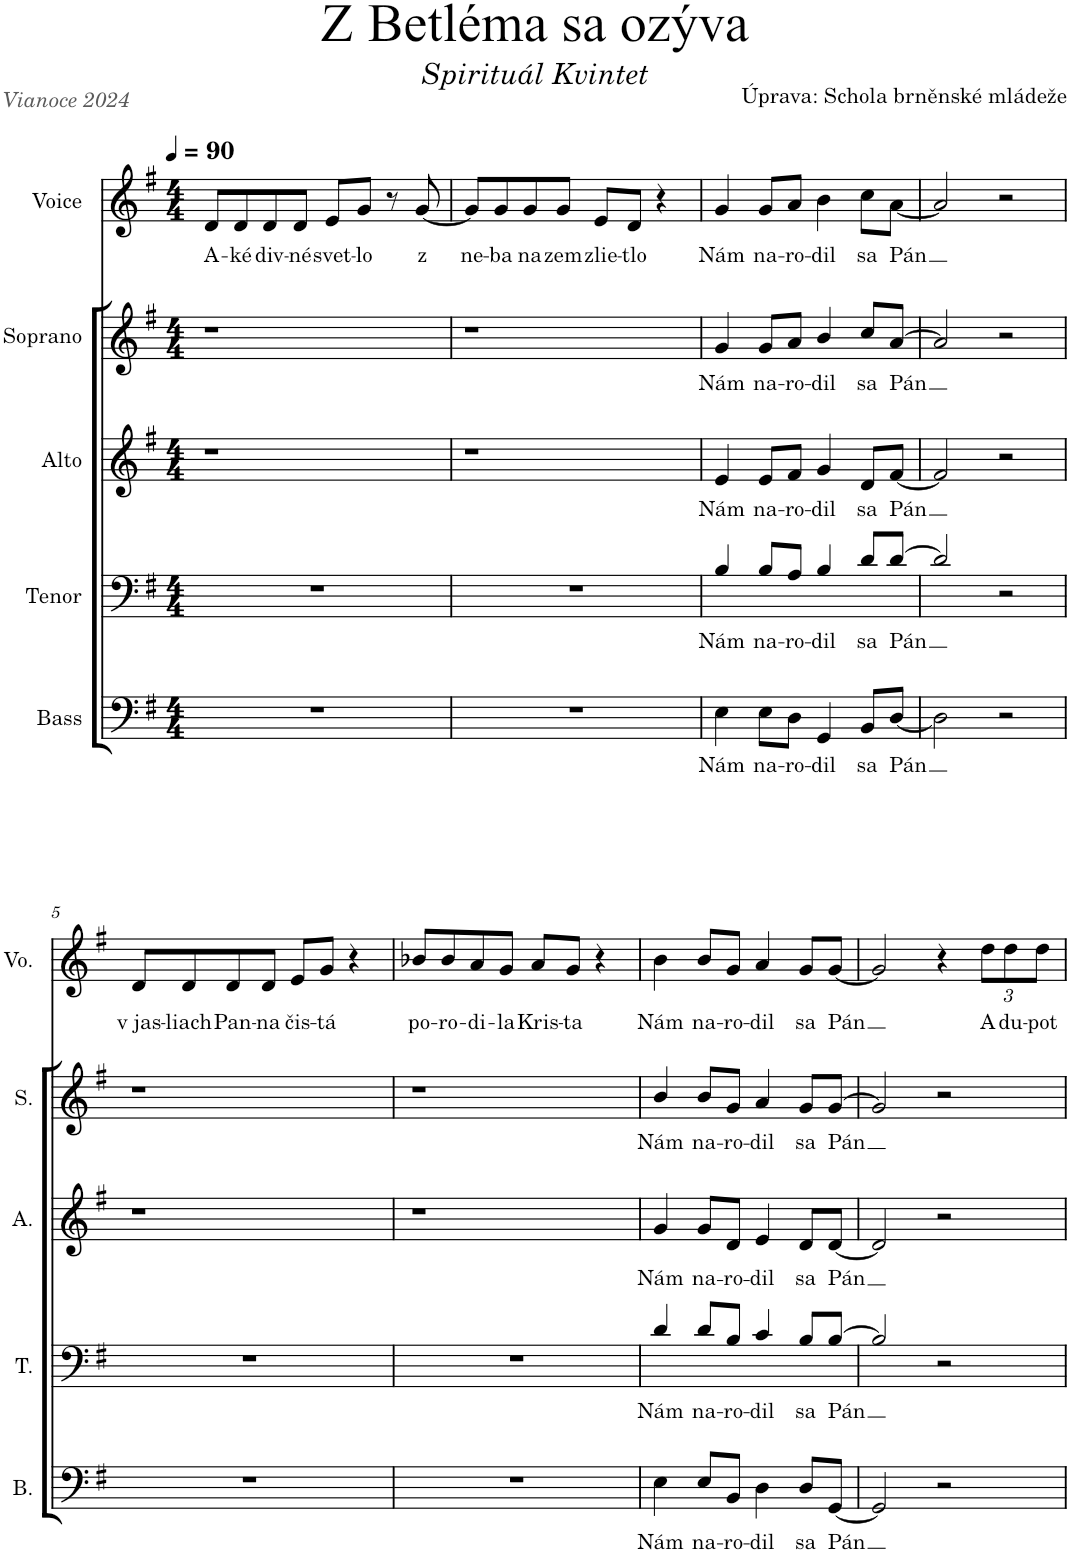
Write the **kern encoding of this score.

**kern	**text	**kern	**text	**kern	**text	**kern	**text	**kern	**text
*part5	*part5	*part4	*part4	*part3	*part3	*part2	*part2	*part1	*part1
*staff5	*staff5	*staff4	*staff4	*staff3	*staff3	*staff2	*staff2	*staff1	*staff1
*I"Bass	*	*I"Tenor	*	*I"Alto	*	*I"Soprano	*	*I"Voice	*
*I'B.	*	*I'T.	*	*I'A.	*	*I'S.	*	*I'Vo.	*
*clefF4	*	*clefF4	*	*clefG2	*	*clefG2	*	*clefG2	*
*k[f#]	*	*k[f#]	*	*k[f#]	*	*k[f#]	*	*k[f#]	*
*M4/4	*	*M4/4	*	*M4/4	*	*M4/4	*	*M4/4	*
*MM90	*	*MM90	*	*MM90	*	*MM90	*	*MM90	*
=1	=1	=1	=1	=1	=1	=1	=1	=1	=1
!	!	!	!	!	!	!	!	!	!LO:LY:b
1r	.	1r	.	1r	.	1r	.	8d/L	A-
!	!	!	!	!	!	!	!	!	!LO:LY:b
.	.	.	.	.	.	.	.	8d/	-ké
!	!	!	!	!	!	!	!	!	!LO:LY:b
.	.	.	.	.	.	.	.	8d/	div-
!	!	!	!	!	!	!	!	!	!LO:LY:b
.	.	.	.	.	.	.	.	8d/J	-né
!	!	!	!	!	!	!	!	!	!LO:LY:b
.	.	.	.	.	.	.	.	8e/L	svet-
!	!	!	!	!	!	!	!	!	!LO:LY:b
.	.	.	.	.	.	.	.	8g/J	-lo
.	.	.	.	.	.	.	.	8r	.
!	!	!	!	!	!	!	!	!	!LO:LY:b
.	.	.	.	.	.	.	.	[<8g/	z
=2	=2	=2	=2	=2	=2	=2	=2	=2	=2
!	!	!	!	!	!	!	!	!	!LO:LY:b
1r	.	1r	.	1r	.	1r	.	8g/L]	ne-
!	!	!	!	!	!	!	!	!	!LO:LY:b
.	.	.	.	.	.	.	.	8g/	-ba
!	!	!	!	!	!	!	!	!	!LO:LY:b
.	.	.	.	.	.	.	.	8g/	na
!	!	!	!	!	!	!	!	!	!LO:LY:b
.	.	.	.	.	.	.	.	8g/J	zem
!	!	!	!	!	!	!	!	!	!LO:LY:b
.	.	.	.	.	.	.	.	8e/L	zlie-
!	!	!	!	!	!	!	!	!	!LO:LY:b
.	.	.	.	.	.	.	.	8d/J	-tlo
.	.	.	.	.	.	.	.	4r	.
=3	=3	=3	=3	=3	=3	=3	=3	=3	=3
!	!LO:LY:b	!	!LO:LY:b	!	!LO:LY:b	!	!LO:LY:b	!	!LO:LY:b
4E\	Nám	4B/	Nám	4e/	Nám	4g/	Nám	4g/	Nám
!	!LO:LY:b	!	!LO:LY:b	!	!LO:LY:b	!	!LO:LY:b	!	!LO:LY:b
8E\L	na-	8B/L	na-	8e/L	na-	8g/L	na-	8g/L	na-
!	!LO:LY:b	!	!LO:LY:b	!	!LO:LY:b	!	!LO:LY:b	!	!LO:LY:b
8D\J	-ro-	8A/J	-ro-	8f#/J	-ro-	8a/J	-ro-	8a/J	-ro-
!	!LO:LY:b	!	!LO:LY:b	!	!LO:LY:b	!	!LO:LY:b	!	!LO:LY:b
4GG/	-dil	4B/	-dil	4g/	-dil	4b/	-dil	4b\	-dil
!	!LO:LY:b	!	!LO:LY:b	!	!LO:LY:b	!	!LO:LY:b	!	!LO:LY:b
8BB/L	sa	8d/L	sa	8d/L	sa	8cc/L	sa	8cc\L	sa
!	!LO:LY:b	!	!LO:LY:b	!	!LO:LY:b	!	!LO:LY:b	!	!LO:LY:b
[<8D/J	Pán	[>8d/J	Pán	[<8f#/J	Pán	[>8a/J	Pán	[<8a\J	Pán
=4	=4	=4	=4	=4	=4	=4	=4	=4	=4
2D\]	.	2d/]	.	2f#/]	.	2a/]	.	2a/]	.
2r	.	2r	.	2r	.	2r	.	2r	.
!!LO:LB:g=z
=5	=5	=5	=5	=5	=5	=5	=5	=5	=5
!	!	!	!	!	!	!	!	!	!LO:LY:b
1r	.	1r	.	1r	.	1r	.	8d/L	v jas-
!	!	!	!	!	!	!	!	!	!LO:LY:b
.	.	.	.	.	.	.	.	8d/	-liach
!	!	!	!	!	!	!	!	!	!LO:LY:b
.	.	.	.	.	.	.	.	8d/	Pan-
!	!	!	!	!	!	!	!	!	!LO:LY:b
.	.	.	.	.	.	.	.	8d/J	-na
!	!	!	!	!	!	!	!	!	!LO:LY:b
.	.	.	.	.	.	.	.	8e/L	čis-
!	!	!	!	!	!	!	!	!	!LO:LY:b
.	.	.	.	.	.	.	.	8g/J	-tá
.	.	.	.	.	.	.	.	4r	.
=6	=6	=6	=6	=6	=6	=6	=6	=6	=6
!	!	!	!	!	!	!	!	!	!LO:LY:b
1r	.	1r	.	1r	.	1r	.	8b-X/L	po-
!	!	!	!	!	!	!	!	!	!LO:LY:b
.	.	.	.	.	.	.	.	8b-/	-ro-
!	!	!	!	!	!	!	!	!	!LO:LY:b
.	.	.	.	.	.	.	.	8a/	-di-
!	!	!	!	!	!	!	!	!	!LO:LY:b
.	.	.	.	.	.	.	.	8g/J	-la
!	!	!	!	!	!	!	!	!	!LO:LY:b
.	.	.	.	.	.	.	.	8a/L	Kris-
!	!	!	!	!	!	!	!	!	!LO:LY:b
.	.	.	.	.	.	.	.	8g/J	-ta
.	.	.	.	.	.	.	.	4r	.
=7	=7	=7	=7	=7	=7	=7	=7	=7	=7
!	!LO:LY:b	!	!LO:LY:b	!	!LO:LY:b	!	!LO:LY:b	!	!LO:LY:b
4E\	Nám	4d/	Nám	4g/	Nám	4b/	Nám	4b\	Nám
!	!LO:LY:b	!	!LO:LY:b	!	!LO:LY:b	!	!LO:LY:b	!	!LO:LY:b
8E/L	na-	8d/L	na-	8g/L	na-	8b/L	na-	8b/L	na-
!	!LO:LY:b	!	!LO:LY:b	!	!LO:LY:b	!	!LO:LY:b	!	!LO:LY:b
8BB/J	-ro-	8B/J	-ro-	8d/J	-ro-	8g/J	-ro-	8g/J	-ro-
!	!LO:LY:b	!	!LO:LY:b	!	!LO:LY:b	!	!LO:LY:b	!	!LO:LY:b
4D\	-dil	4c/	-dil	4e/	-dil	4a/	-dil	4a/	-dil
!	!LO:LY:b	!	!LO:LY:b	!	!LO:LY:b	!	!LO:LY:b	!	!LO:LY:b
8D/L	sa	8B/L	sa	8d/L	sa	8g/L	sa	8g/L	sa
!	!LO:LY:b	!	!LO:LY:b	!	!LO:LY:b	!	!LO:LY:b	!	!LO:LY:b
[<8GG/J	Pán	[>8B/J	Pán	[<8d/J	Pán	[>8g/J	Pán	[<8g/J	Pán
=8	=8	=8	=8	=8	=8	=8	=8	=8	=8
2GG/]	.	2B/]	.	2d/]	.	2g/]	.	2g/]	.
2r	.	2r	.	2r	.	2r	.	4r	.
*	*	*	*	*	*	*	*	*Xbrackettup	*
!	!	!	!	!	!	!	!	!	!LO:LY:b
.	.	.	.	.	.	.	.	12dd\L	A
!	!	!	!	!	!	!	!	!	!LO:LY:b
.	.	.	.	.	.	.	.	12dd\	du-
!	!	!	!	!	!	!	!	!	!LO:LY:b
.	.	.	.	.	.	.	.	12dd\J	-pot
=	=	=	=	=	=	=	=	=	=
*-	*-	*-	*-	*-	*-	*-	*-	*-	*-
